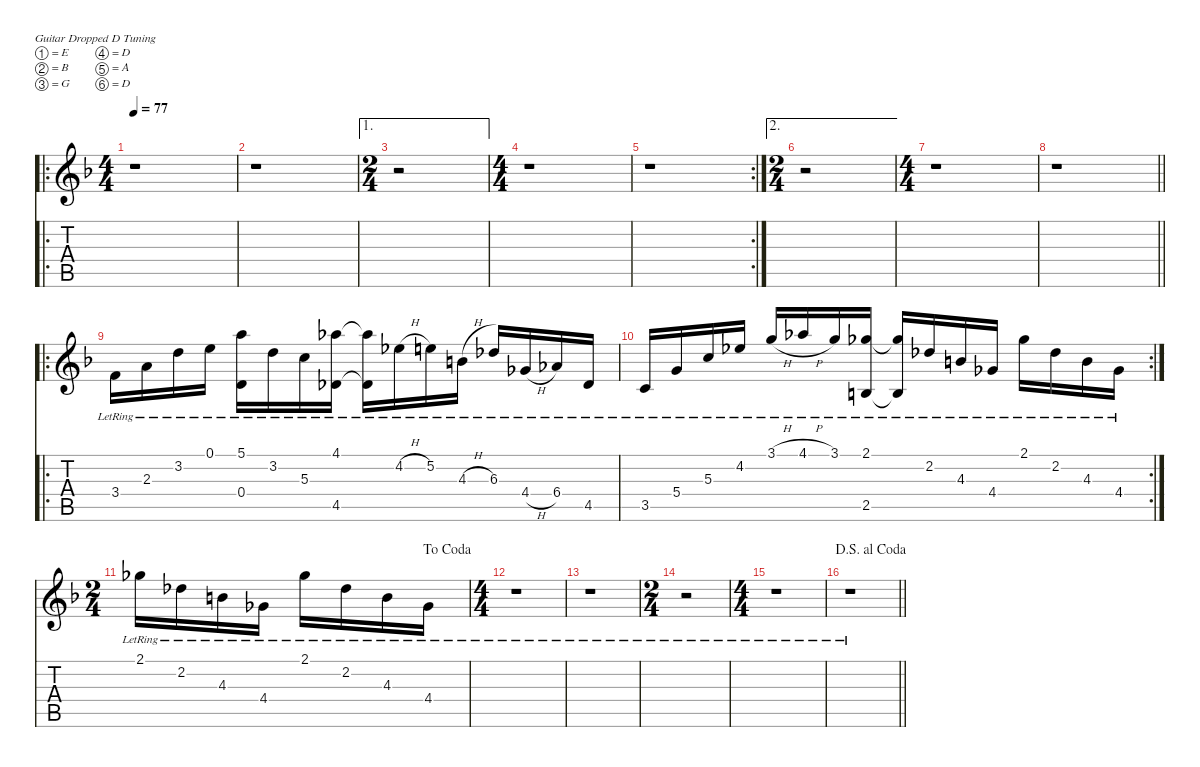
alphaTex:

\defaultSystemsLayout 4
\hideDynamics
\bracketExtendMode nobrackets
\singleTrackTrackNamePolicy hidden
\multiTrackTrackNamePolicy hidden
\firstSystemTrackNameMode fullname
\firstSystemTrackNameOrientation horizontal
\otherSystemsTrackNameOrientation horizontal
\track ("Acoustic Guitar 1" "s.guit.") {instrument acousticguitarsteel}
\staff {score tabs}
\tuning (E4 B3 G3 D3 A2 D2)
\ro
\ts (4 4)
\tempo 77
\clef g2
\ks f
r.1{dy mf beam Down} |
r.1{beam Down} |
\ae 1
\ts (2 4)
\beaming (8 2 2 2 2)
r.2{beam Down} |
\ts (4 4)
\beaming (8 2 2 2 2)
r.1{beam Down} |
\rc 2
r.1{beam Down} |
\ae 2
\ts (2 4)
\beaming (8 2 2 2 2)
r.2{beam Down} |
\ts (4 4)
\beaming (8 2 2 2 2)
r.1{beam Down} |
\barLineRight lightlight
r.1{beam Down} |
\ro
3.4{lr acc forcenatural}.16{dy mp beam Down} 2.3{lr acc forcenatural}.16{beam Down} 3.2{lr acc forcenatural}.16{beam Down} 0.1{lr acc forcenatural}.16{beam Down} (5.1{lr acc forcenatural} 0.4{lr acc forcenatural}).16{beam Down} 3.2{lr acc forcenatural}.16{beam Down} 5.3{lr acc forcenatural}.16{beam Down} (4.1{lr acc b} 4.5{lr acc b}).16{beam Down} (4.1{lr t acc b} 4.5{lr t acc b}).16{beam Down} 4.2{h lr acc b}.16{beam Down} 5.2{lr acc forcenatural}.16{beam Down} 4.3{h lr acc forcenatural}.16{beam Down} 6.3{lr acc b}.16{beam Up} 4.4{h lr acc b}.16{beam Up} 6.4{lr acc b}.16{beam Up} 4.5{lr acc b}.16{beam Up} |
\rc 2
3.5{lr acc forcenatural}.16{beam Up} 5.4{lr acc forcenatural}.16{beam Up} 5.3{lr acc forcenatural}.16{beam Up} 4.2{lr acc b}.16{beam Up} 3.1{h lr acc forcenatural}.16{beam Up} 4.1{h lr acc b}.16{beam Up} 3.1{lr acc forcenatural}.16{beam Up} (2.1{lr acc b} 2.5{lr acc forcenatural}).16{beam Up} (2.1{lr t acc b} 2.5{lr t acc forcenatural}).16{beam Up} 2.2{lr acc b}.16{beam Up} 4.3{lr acc forcenatural}.16{beam Up} 4.4{lr acc b}.16{beam Up} 2.1{lr acc b}.16{beam Down} 2.2{lr acc b}.16{beam Down} 4.3{lr acc forcenatural}.16{beam Down} 4.4{lr acc b}.16{beam Down} |
\ts (2 4)
\beaming (8 2 2 2 2)
\jump dacoda
2.1{lr acc b}.16{beam Down} 2.2{lr acc b}.16{beam Down} 4.3{lr acc forcenatural}.16{beam Down} 4.4{lr acc b}.16{beam Down} 2.1{lr acc b}.16{beam Down} 2.2{lr acc b}.16{beam Down} 4.3{lr acc forcenatural}.16{beam Down} 4.4{lr acc b}.16{beam Down} |
\ts (4 4)
\beaming (8 2 2 2 2)
r.1{beam Down} |
r.1{beam Down} |
\ts (2 4)
\beaming (8 2 2 2 2)
r.2{beam Down} |
\ts (4 4)
\beaming (8 2 2 2 2)
r.1{beam Down} |
\jump dalsegnoalcoda
\barLineRight lightlight
r.1{beam Down}
